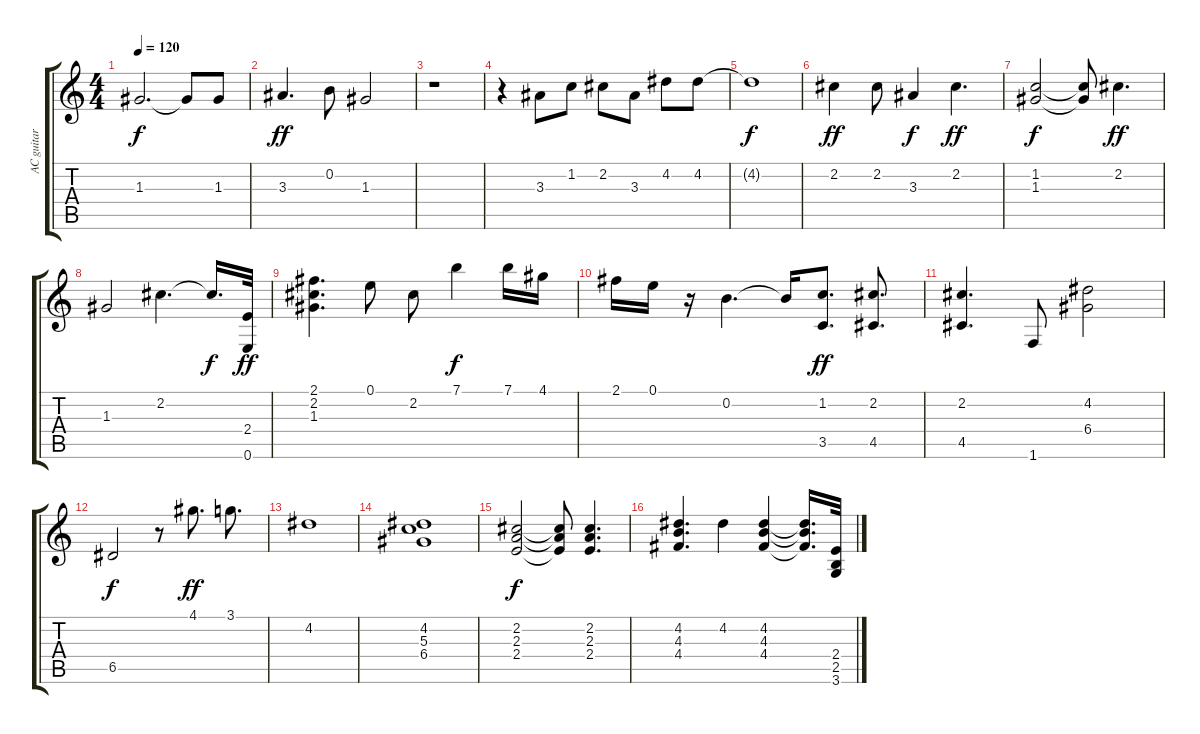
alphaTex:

\track ("AC guitar" "AC guitar") {instrument acousticguitarnylon}
\staff {score tabs}
\tuning (E4 B3 G3 D3 A2 E2) {hide}
\ts (4 4)
\tempo 120
\clef g2
\ks c
1.3{t}.2{d dy f} 1.3{t}.8 1.3.8 |
3.3.4{d dy ff} 0.2.8 1.3.2 |
r.1 |
r.4 3.3.8 1.2.8 2.2.8 3.3.8 4.2.8 4.2.8 |
4.2{t}.1{dy f} |
2.2.4{dy ff} 2.2.8 3.3.4{dy f} 2.2.4{d dy ff} |
(1.2 1.3).2{dy f} (1.2{t} 1.3{t}).8 2.2.4{d dy ff} |
1.3.2 2.2.4{d} 2.2{t}.16{d dy f} (2.4 0.6).32{dy ff} |
(2.1 2.2 1.3).4{d} 0.1.8 2.2.8 7.1.4{dy f} 7.1.16 4.1.16 |
2.1.16 0.1.16 r.16 0.2.4{d} 0.2{t}.16 (1.2 3.5).8{d dy ff} (2.2 4.5).8{d} |
(2.2 4.5).4{d} 1.6.8 (4.2 6.4).2 |
6.5.2{dy f} r.8 4.1.8{d dy ff} 3.1.8{d} |
4.2.1 |
(4.2 5.3 6.4).1 |
(2.2 2.3 2.4).2{dy f} (2.2{t} 2.3{t} 2.4{t}).8 (2.2 2.3 2.4).4{d} |
(4.2 4.3 4.4).4{d} 4.2.4 (4.2 4.3 4.4).4 (4.2{t} 4.3{t} 4.4{t}).16{d} (2.4 2.5 3.6).32
